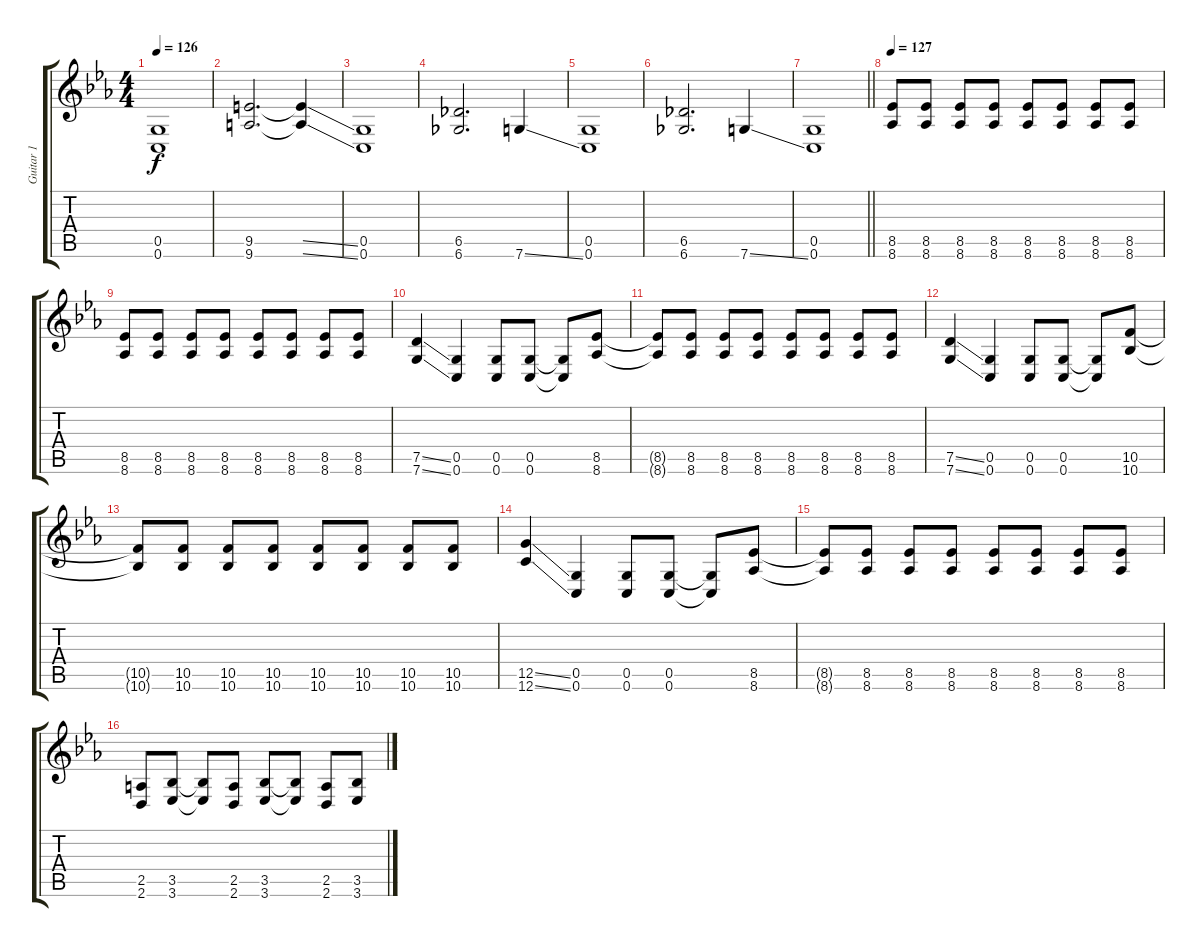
\track ("Guitar 1" "Guitar 1") {instrument distortionguitar}
\staff {score tabs}
\tuning (E4 C4 G3 C3 G2 C2) {hide}
\ts (4 4)
\tempo 126
\clef g2
\ks cminor
(0.5 0.6).1{dy f} |
(9.5 9.6).2{d} (9.5{ss t} 9.6{ss t}).4 |
(0.5 0.6).1 |
(6.5 6.6).2{d} 7.6{ss}.4 |
(0.5 0.6).1 |
(6.5 6.6).2{d} 7.6{ss}.4 |
\barLineRight lightlight
(0.5 0.6).1 |
\tempo 127
(8.5 8.6).8 (8.5 8.6).8 (8.5 8.6).8 (8.5 8.6).8 (8.5 8.6).8 (8.5 8.6).8 (8.5 8.6).8 (8.5 8.6).8 |
(8.5 8.6).8 (8.5 8.6).8 (8.5 8.6).8 (8.5 8.6).8 (8.5 8.6).8 (8.5 8.6).8 (8.5 8.6).8 (8.5 8.6).8 |
(7.5{ss} 7.6{ss}).4 (0.5 0.6).4 (0.5 0.6).8 (0.5 0.6).8 (0.5{t} 0.6{t}).8 (8.5 8.6).8 |
(8.5{t} 8.6{t}).8 (8.5 8.6).8 (8.5 8.6).8 (8.5 8.6).8 (8.5 8.6).8 (8.5 8.6).8 (8.5 8.6).8 (8.5 8.6).8 |
(7.5{ss} 7.6{ss}).4 (0.5 0.6).4 (0.5 0.6).8 (0.5 0.6).8 (0.5{t} 0.6{t}).8 (10.5 10.6).8 |
(10.5{t} 10.6{t}).8 (10.5 10.6).8 (10.5 10.6).8 (10.5 10.6).8 (10.5 10.6).8 (10.5 10.6).8 (10.5 10.6).8 (10.5 10.6).8 |
(12.5{ss} 12.6{ss}).4 (0.5 0.6).4 (0.5 0.6).8 (0.5 0.6).8 (0.5{t} 0.6{t}).8 (8.5 8.6).8 |
(8.5{t} 8.6{t}).8 (8.5 8.6).8 (8.5 8.6).8 (8.5 8.6).8 (8.5 8.6).8 (8.5 8.6).8 (8.5 8.6).8 (8.5 8.6).8 |
(2.5 2.6).8 (3.5 3.6).8 (3.5{t} 3.6{t}).8 (2.5 2.6).8 (3.5 3.6).8 (3.5{t} 3.6{t}).8 (2.5 2.6).8 (3.5 3.6).8
